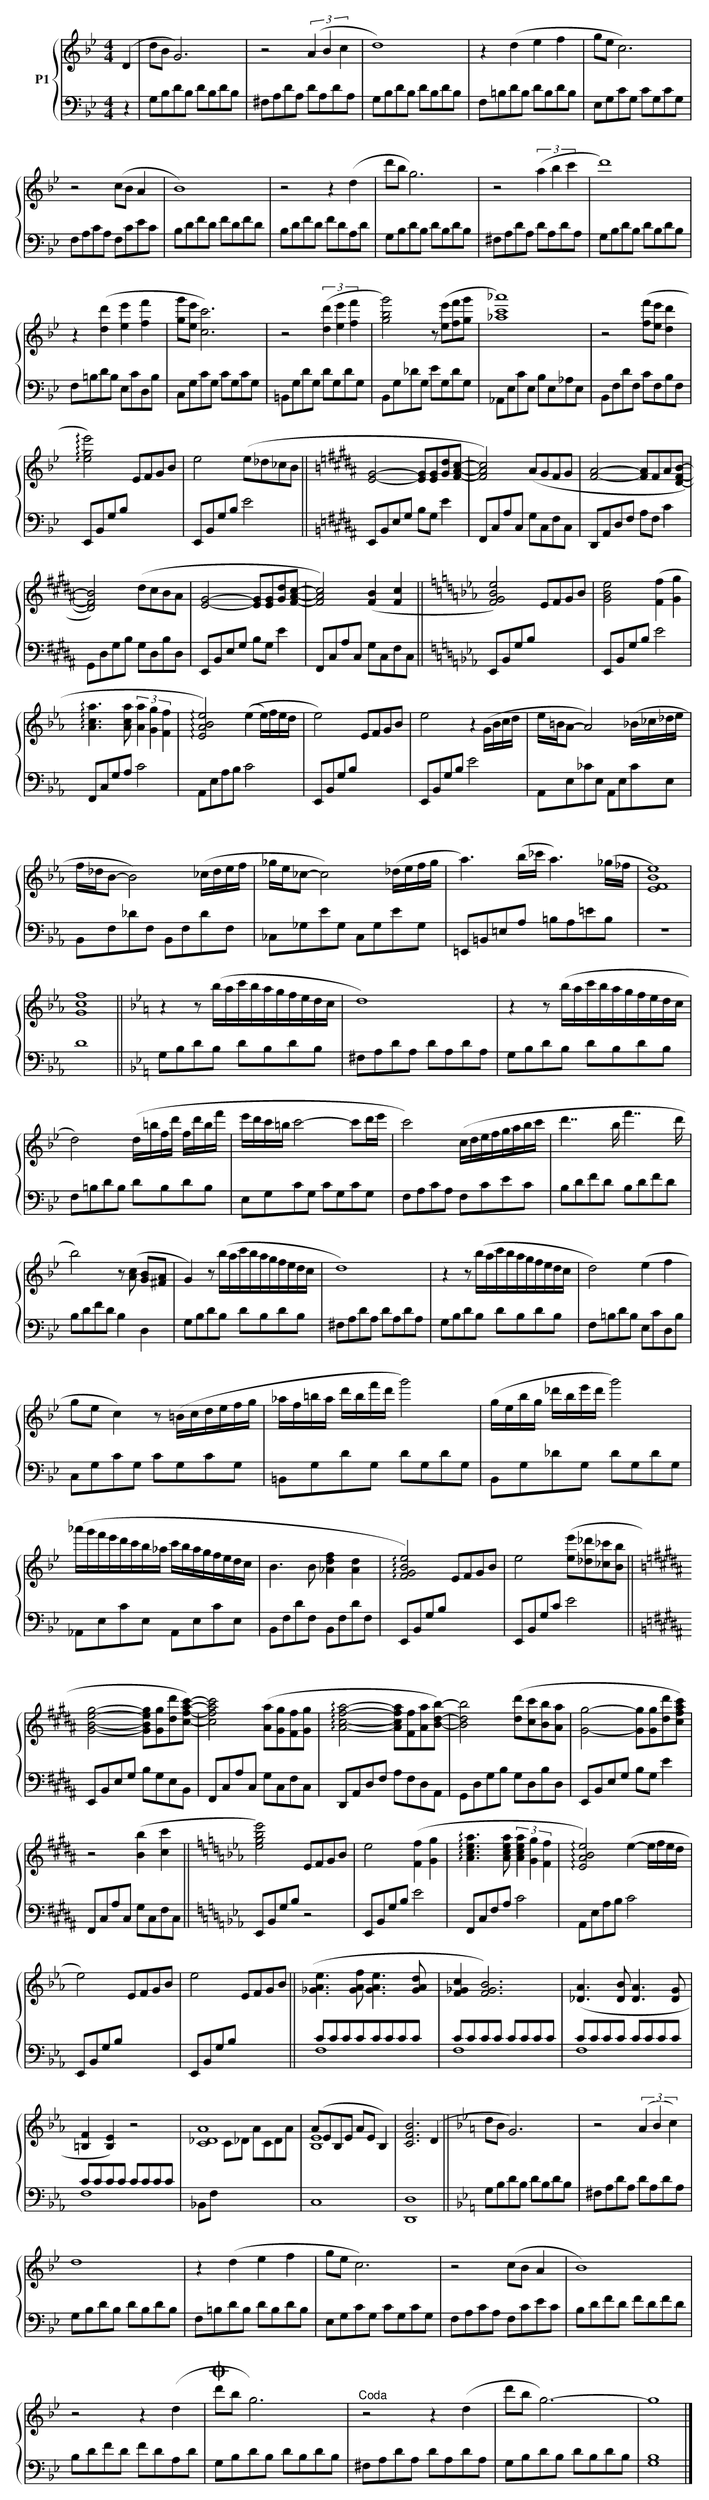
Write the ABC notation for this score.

X:1
T:初  恋
C:久石让
%%score { ( 1 2 3 ) | ( 4 5 6 7 ) }
L:1/8
M:4/4
K:Bb
V:1 treble nm="P1"
V:2 treble
V:3 treble
L:1/4
V:4 bass
V:5 bass
V:6 bass
L:1/4
V:7 bass
L:1/4
V:1
 (D2 | dB G6) | z4 (3(A2 B2 c2 | d8) | z2 (d2 e2 f2 | ge c6) |$ z4 (cB A2 | B8) | z4 z2 (d2 | %9
 d'b g6) | z4 (3(a2 b2 c'2 | d'8) |$ z2 ([dd']2 [ee']2 [ff']2 | [gg'][ee'] [cc']6) | %14
 z4 (3([dd']2 [ee']2 [ff']2 | [gbg']4) z ([ee'][ff'][gg'] | [_ac'_a']8) | z4 ([ff'][ee'] [dd']2 |$ %18
 !arpeggio![ege']4) EFGB | e4 (e_d_cB ||[K:B] [E-G-]4- [EG][EG][Gd][F-A-c-]- | [FAc]4) (AGFG | %22
 [F-A-]4- [FA]FA[D-F-B-]- |$ [DFB]4) (dcBA | [E-G-]4- [EG][EG][Gd][F-A-c-]- | %25
 [FAc]4) ([FB]2 [Fc]2 ||[K:Eb] [FGBe]4) EFGB | [GBe]4 ([Ff]2 [Gg]2 |$ %28
 !arpeggio![Aca]3 [Aca] (3[Aa]2 [Gg]2 [Ff]2 | !arpeggio![EABe]4) ((e2 e/)f/e/d/ | e4) EFGB | %31
 e4 z2 (G/B/c/d/ | e/=B/A- A4) (_B/_c/_d/e/ |$ f/_d/B- B4) (_c/d/e/f/ | _g/e/_c- c4) (_d/e/f/g/ | %35
 a3) (b/_c'/ a3) (_g/_f/ | [EFBe]8) |$ [Gcf]8 ||[K:Bb] z2 z (b/a/c'/b/a/g/f/e/d/c/ | d8) | %40
 z2 z (b/a/c'/b/a/g/f/e/d/c/ |$ d4) (d/=b/f/d'/ f/d'/b/f'/ | e'/d'/c'/=b/ c'4- c'd'/e'/ | %43
 c'4) (c/d/e/f/g/a/b/c'/ | d'7/2 b/ f'7/2 d'/ |$ b4) z ([Ac] [GB][^FA] | %46
 G2) z (b/a/c'/b/a/g/f/e/d/c/ | d8) | z2 z (b/a/c'/b/a/g/f/e/d/c/ | d4) (e2 f2 |$ %50
 ge c2) z (=B/c/d/e/f/g/ | _a/f/=b/a/ d'/b/f'/d'/ g'4) | (g/e/b/g/ _d'/b/e'/d'/ g'4) |$ %53
 (_a'/g'/f'/e'/d'/c'/b/_a/ c'/b/a/g/f/e/d/c/ | B3 B [_Adf]2 [Ad]2 | !arpeggio![FGBe]4) EFGB | %56
 e4 ([ee'][_d_d'][_c_c'][Bb] ||$[K:B] [G-B-e-g-]4- [GBeg][Gg][dd'][c-f-a-c'-]-) | %58
 [cfac']4 ([Aa][Gg][Ff][Gg] | !arpeggio![A-c-f-a-]4- [Acfa][Ff][Aa][B-d-b-]-) | %60
 [Bdb]4 ([dd'][cc'][Bb][Aa] | [G-g-]4- [Gg][Gg][dd'][cfac']) |$ z4 ([Bb]2 [cc']2 || %63
[K:Eb] [egbe']4) EFGB | e4 ([Ff]2 [Gg]2 | !arpeggio![Acea]3 [Acea] (3[Acea]2 [Gg]2 [Ff]2 | %66
 !arpeggio![EABe]4) (e2- e/f/e/d/ |$ e4) EFGB | e4 EFGB || ([_GAe]3 [GAf] [GAe]3 [GAd] | %70
 [F_Gc]2 [FGB]6) | ([_DA]3 [DB] [DA]3 [DG] |$ [=B,F]2 [B,E]2) z4 | [C_DA]8 | (AEB,E AE B,2) | %75
 [CFB]6 (D2 ||[K:Bb] dB G6) | z4 (3(A2 B2 c2) |$ d8 | z2 (d2 e2 f2 | ge c6) | z4 (cB A2 | B8) |$ %83
 z4 z2 (d2 |O d'b g6) |"^Coda" z4 z2 (d2 | d'b g6-) | g8 |] %88
V:2
 x2 | x8 | x8 | x8 | x8 | x8 |$ x8 | x8 | x8 | x8 | x8 | x8 |$ x8 | x8 | x8 | x8 | x8 | x8 |$ x8 | %19
 x8 ||[K:B] x8 | x8 | x8 |$ x8 | x8 | x8 ||[K:Eb] x8 | x8 |$ x8 | x8 | x8 | x8 | x8 |$ x8 | x8 | %35
 x8 | x8 |$ x8 ||[K:Bb] x8 | x8 | x8 |$ x8 | x8 | x8 | x8 |$ x8 | x8 | x8 | x8 | x8 |$ x8 | x8 | %52
 x8 |$ x8 | x8 | x8 | x8 ||$[K:B] x8 | x8 | x8 | x8 | x8 |$ x8 ||[K:Eb] x8 | x8 | x8 | x8 |$ x8 | %68
 x8 || x8 | x8 | x8 |$ x8 |x2C_D ACDA | x8 | x8 ||[K:Bb] x8 | x8 |$ x8 | x8 | x8 | x8 | x8 |$ x8 | %84
 x8 | x8 | x8 | x8 |] %88
V:3
 x | x4 | x4 | x4 | x4 | x4 |$ x4 | x4 | x4 | x4 | x4 | x4 |$ x4 | x4 | x4 | x4 | x4 | x4 |$ x4 | %19
 x4 ||[K:B] x4 | x4 | x4 |$ x4 | x4 | x4 ||[K:Eb] x4 | x4 |$ x4 | x4 | x4 | x4 | x4 |$ x4 | x4 | %35
 x4 | x4 |$ x4 ||[K:Bb] x4 | x4 | x4 |$ x4 | x4 | x4 | x4 |$ x4 | x4 | x4 | x4 | x4 |$ x4 | x4 | %52
 x4 |$ x4 | x4 | x4 | x4 ||$[K:B] x4 | x4 | x4 | x4 | x4 |$ x4 ||[K:Eb] x4 | x4 | x4 | x4 |$ x4 | %68
 x4 || x4 | x4 | x4 |$ x4 | x4 | [B,E]4 | x4 ||[K:Bb] x4 | x4 |$ x4 | x4 | x4 | x4 | x4 |$ x4 | %84
 x4 | x4 | x4 | x4 |] %88
V:4
 x2 | x8 | x8 | x8 | x8 | x8 |$ x8 | x8 | x8 | x8 | x8 | x8 |$ x8 | x8 | x8 | x8 | x8 | x8 |$ x8 | %19
 x8 ||[K:B] x8 | x8 | x8 |$ x8 | x8 | x8 ||[K:Eb] x8 | x8 |$ x8 | x8 | x8 | x8 | x8 |$ x8 | x8 | %35
 x8 | x8 |$ x8 ||[K:Bb] x8 | x8 | x8 |$ x8 | x8 | x8 | x8 |$ x8 | x8 | x8 | x8 | x8 |$ x8 | x8 | %52
 x8 |$ x8 | x8 | x8 | x8 ||$[K:B] x8 | x8 | x8 | x8 | x8 |$ x8 ||[K:Eb] x8 | x8 | x8 | x8 |$ x8 | %68
 x8 || x8 | x8 | x8 |$ x8 | _B,,F, x6 | x8 | x8 ||[K:Bb] x8 | x8 |$ x8 | x8 | x8 | x8 | x8 |$ x8 | %84
 x8 | x8 | x8 | x8 |] %88
V:5
 z2 | G,B,DB, DB,DB, | ^F,A,DA, DA,DA, | G,B,DB, DB,DB, | F,=B,DB, DB,DB, | E,G,CG, CG,CG, |$ %6
 F,A,CA, F,CEC | B,DFD FDFD | B,DFD FDA,D | G,B,DB, DB,DB, | ^F,A,DA, DA,DA, | G,B,DB, DB,DB, |$ %12
 F,=B,DB, E,CD,B, | C,G,CG, CG,CG, | =B,,G,DG, DG,DG, | B,,G,_DG, EG,DG, | _A,,E,CE, B,E,_A,E, | %17
 B,,F,DF, CF,B,F, |$ E,,B,,G,B, x4 | E,,B,,G,B, E4 ||[K:B] E,,B,,E,G, B,G, E2 | %21
 F,,C,A,C, G,C,F,C, | D,,A,,D,F, A,F, C2 |$ G,,D,G,B, G,D,B,D, | E,,B,,E,G, B,G, E2 | %25
 F,,C,A,C, G,C,F,C, ||[K:Eb] E,,B,,G,B, x4 | E,,B,,G,B, E4 |$ F,,C,G,A, C4 | A,,E,A,B, C4 | %30
 E,,B,,G,B, x4 | E,,B,,G,B, E4 | A,,E,_CE, A,,E,CE, |$ B,,F,_DF, B,,F,DF, | _C,_G,EG, C,G,EG, | %35
 =E,,=B,,=E,A, =B,A,=EB, | z8 |$ D8 ||[K:Bb] G,B,DB, DB,DB, | ^F,A,DA, DA,DA, | G,B,DB, DB,DB, |$ %41
 F,=B,DB, DB,DB, | E,G,CG, CG,CG, | F,A,CA, F,CEC | B,DFD B,DFD |$ B,DFD B,2 D,2 | G,B,DB, DB,DB, | %47
 ^F,A,DA, DA,DA, | G,B,DB, DB,DB, | F,=B,DB, E,CD,B, |$ C,G,CG, CG,CG, | =B,,G,DG, DG,DG, | %52
 B,,G,_DG, DG,DG, |$ _A,,E,CE, A,,E,CE, | B,,F,DF, B,,F,DF, | E,,B,,G,B, x4 | E,,B,,G,C E4 ||$ %57
[K:B] E,,B,,E,G, B,G,E,B,, | F,,C,A,C, G,C,F,C, | D,,A,,D,F, A,F,D,A,, | G,,D,G,B, G,D,B,D, | %61
 E,,B,,E,G, B,G, E2 |$ F,,C,A,C, G,C,F,C, ||[K:Eb] E,,B,,G,B, z4 | E,,B,,G,B, E4 | F,,C,F,A, C4 | %66
 A,,E,A,B, C4 |$ E,,B,,G,B, x4 | E,,B,,G,B, x4 || CCCCCCCC | CCCC CCCC | CCCC CCCC |$ CCCC CCCC | %73
 x8 | C,8 | [D,,D,]8 ||[K:Bb] G,B,DB, DB,DB, | ^F,A,DA, DA,DA, |$ G,B,DB, DB,DB, | %79
 F,=B,DB, DB,DB, | E,G,CG, CG,CG, | F,A,CA, F,CEC | B,DFD FDFD |$ B,DFD FDA,D | G,B,DB, DB,DB, | %85
 ^F,A,DA, DA,DA, | G,B,DB, DB,DB, | [G,B,]8 |] %88
V:6
 x | x4 | x4 | x4 | x4 | x4 |$ x4 | x4 | x4 | x4 | x4 | x4 |$ x4 | x4 | x4 | x4 | x4 | x4 |$ x4 | %19
 x4 ||[K:B] x4 | x4 | x4 |$ x4 | x4 | x4 ||[K:Eb] x4 | x4 |$ x4 | x4 | x4 | x4 | x4 |$ x4 | x4 | %35
 x4 | x4 |$ x4 ||[K:Bb] x4 | x4 | x4 |$ x4 | x4 | x4 | x4 |$ x4 | x4 | x4 | x4 | x4 |$ x4 | x4 | %52
 x4 |$ x4 | x4 | x4 | x4 ||$[K:B] x4 | x4 | x4 | x4 | x4 |$ x4 ||[K:Eb] x4 | x4 | x4 | x4 |$ x4 | %68
 x4 || F,4 | F,4 | F,4 |$ x4 | x4 | x4 | x4 ||[K:Bb] x4 | x4 |$ x4 | x4 | x4 | x4 | x4 |$ x4 | x4 | %85
 x4 | x4 | x4 |] %88
V:7
 x | x4 | x4 | x4 | x4 | x4 |$ x4 | x4 | x4 | x4 | x4 | x4 |$ x4 | x4 | x4 | x4 | x4 | x4 |$ x4 | %19
 x4 ||[K:B] x4 | x4 | x4 |$ x4 | x4 | x4 ||[K:Eb] x4 | x4 |$ x4 | x4 | x4 | x4 | x4 |$ x4 | x4 | %35
 x4 | x4 |$ x4 ||[K:Bb] x4 | x4 | x4 |$ x4 | x4 | x4 | x4 |$ x4 | x4 | x4 | x4 | x4 |$ x4 | x4 | %52
 x4 |$ x4 | x4 | x4 | x4 ||$[K:B] x4 | x4 | x4 | x4 | x4 |$ x4 ||[K:Eb] x4 | x4 | x4 | x4 |$ x4 | %68
 x4 || x4 | x4 | x4 |$ F,4 | x4 | x4 | x4 ||[K:Bb] x4 | x4 |$ x4 | x4 | x4 | x4 | x4 |$ x4 | x4 | %85
 x4 | x4 | x4 |] %88
